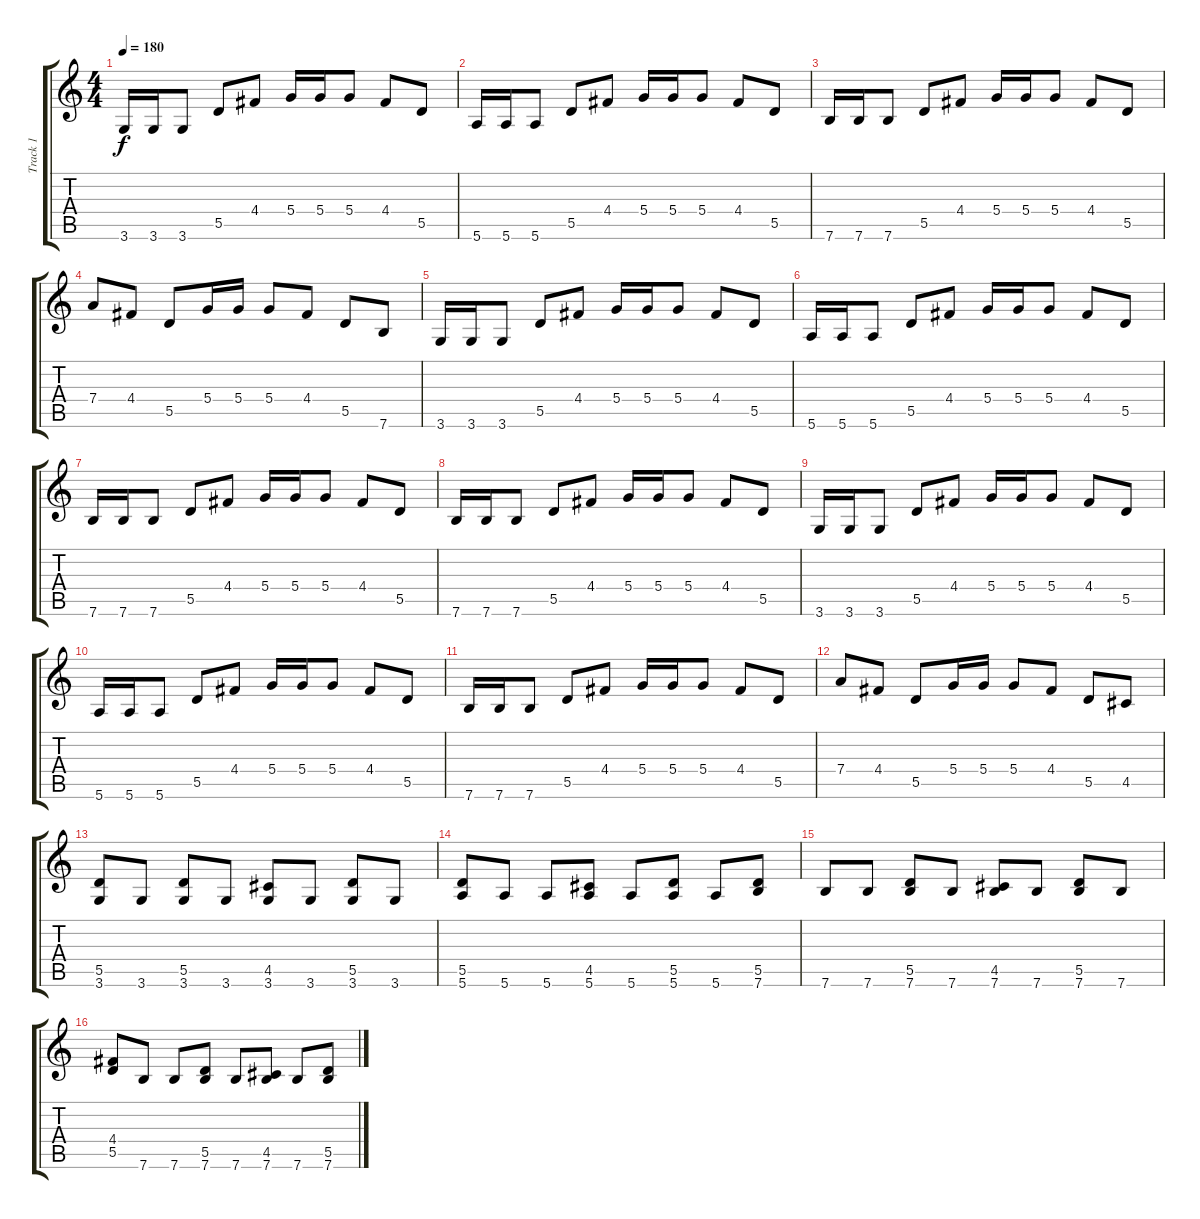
\track ("Track 1" "Track 1") {instrument distortionguitar}
\staff {score tabs}
\tuning (E4 B3 G3 D3 A2 E2) {hide}
\ts (4 4)
\tempo 180
\clef g2
\ks c
3.6.16{dy f} 3.6.16 3.6.8 5.5.8 4.4.8 5.4.16 5.4.16 5.4.8 4.4.8 5.5.8 |
5.6.16 5.6.16 5.6.8 5.5.8 4.4.8 5.4.16 5.4.16 5.4.8 4.4.8 5.5.8 |
7.6.16 7.6.16 7.6.8 5.5.8 4.4.8 5.4.16 5.4.16 5.4.8 4.4.8 5.5.8 |
7.4.8 4.4.8 5.5.8 5.4.16 5.4.16 5.4.8 4.4.8 5.5.8 7.6.8 |
3.6.16 3.6.16 3.6.8 5.5.8 4.4.8 5.4.16 5.4.16 5.4.8 4.4.8 5.5.8 |
5.6.16 5.6.16 5.6.8 5.5.8 4.4.8 5.4.16 5.4.16 5.4.8 4.4.8 5.5.8 |
7.6.16 7.6.16 7.6.8 5.5.8 4.4.8 5.4.16 5.4.16 5.4.8 4.4.8 5.5.8 |
7.6.16 7.6.16 7.6.8 5.5.8 4.4.8 5.4.16 5.4.16 5.4.8 4.4.8 5.5.8 |
3.6.16 3.6.16 3.6.8 5.5.8 4.4.8 5.4.16 5.4.16 5.4.8 4.4.8 5.5.8 |
5.6.16 5.6.16 5.6.8 5.5.8 4.4.8 5.4.16 5.4.16 5.4.8 4.4.8 5.5.8 |
7.6.16 7.6.16 7.6.8 5.5.8 4.4.8 5.4.16 5.4.16 5.4.8 4.4.8 5.5.8 |
7.4.8 4.4.8 5.5.8 5.4.16 5.4.16 5.4.8 4.4.8 5.5.8 4.5.8 |
(5.5 3.6).8 3.6.8 (5.5 3.6).8 3.6.8 (4.5 3.6).8 3.6.8 (5.5 3.6).8 3.6.8 |
(5.5 5.6).8 5.6.8 5.6.8 (4.5 5.6).8 5.6.8 (5.5 5.6).8 5.6.8 (5.5 7.6).8 |
7.6.8 7.6.8 (5.5 7.6).8 7.6.8 (4.5 7.6).8 7.6.8 (5.5 7.6).8 7.6.8 |
(4.4 5.5).8 7.6.8 7.6.8 (5.5 7.6).8 7.6.8 (4.5 7.6).8 7.6.8 (5.5 7.6).8
